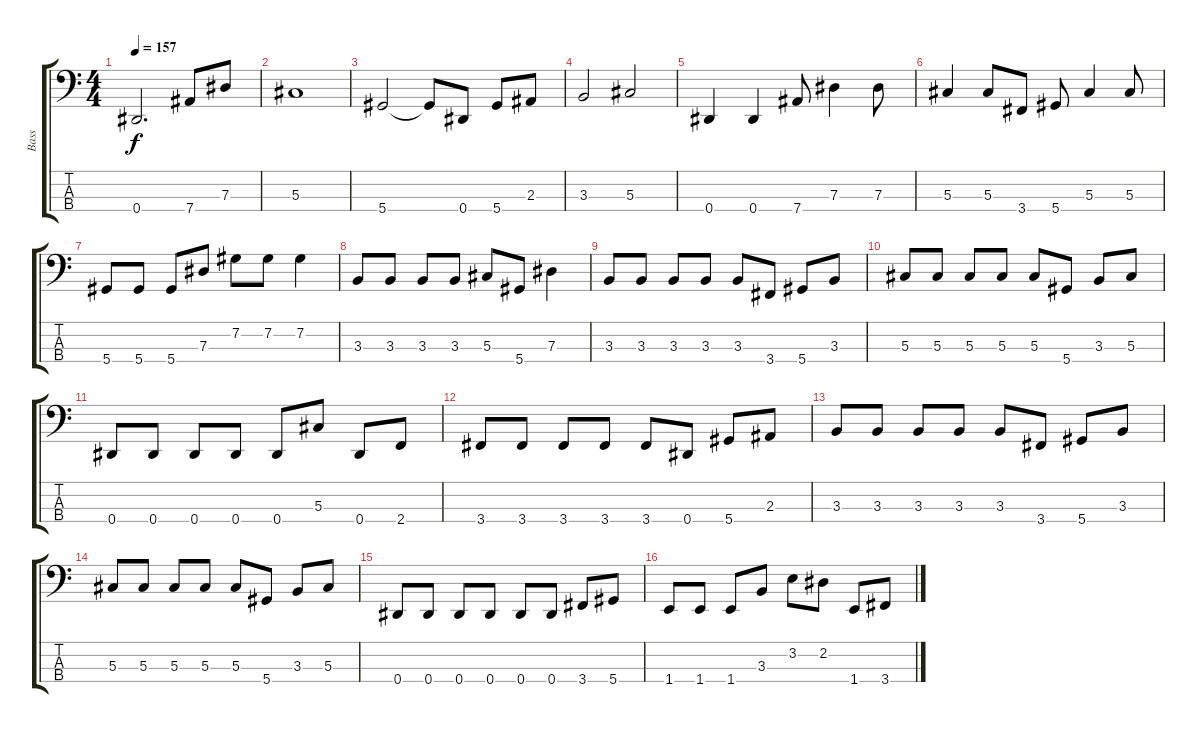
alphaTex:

\track ("Bass" "Bass") {instrument electricbasspick}
\staff {score tabs}
\tuning (Gb2 Db2 Ab1 Eb1) {hide}
\ts (4 4)
\tempo 157
\clef f4
\ks c
0.4.2{d dy f} 7.4.8 7.3.8 |
5.3.1 |
5.4.2 5.4{t}.8 0.4.8 5.4.8 2.3.8 |
3.3.2 5.3.2 |
0.4.4 0.4.4 7.4.8 7.3.4 7.3.8 |
5.3.4 5.3.8 3.4.8 5.4.8 5.3.4 5.3.8 |
5.4.8 5.4.8 5.4.8 7.3.8 7.2.8 7.2.8 7.2.4 |
3.3.8 3.3.8 3.3.8 3.3.8 5.3.8 5.4.8 7.3.4 |
3.3.8 3.3.8 3.3.8 3.3.8 3.3.8 3.4.8 5.4.8 3.3.8 |
5.3.8 5.3.8 5.3.8 5.3.8 5.3.8 5.4.8 3.3.8 5.3.8 |
0.4.8 0.4.8 0.4.8 0.4.8 0.4.8 5.3.8 0.4.8 2.4.8 |
3.4.8 3.4.8 3.4.8 3.4.8 3.4.8 0.4.8 5.4.8 2.3.8 |
3.3.8 3.3.8 3.3.8 3.3.8 3.3.8 3.4.8 5.4.8 3.3.8 |
5.3.8 5.3.8 5.3.8 5.3.8 5.3.8 5.4.8 3.3.8 5.3.8 |
0.4.8 0.4.8 0.4.8 0.4.8 0.4.8 0.4.8 3.4.8 5.4.8 |
1.4.8 1.4.8 1.4.8 3.3.8 3.2.8 2.2.8 1.4.8 3.4.8
